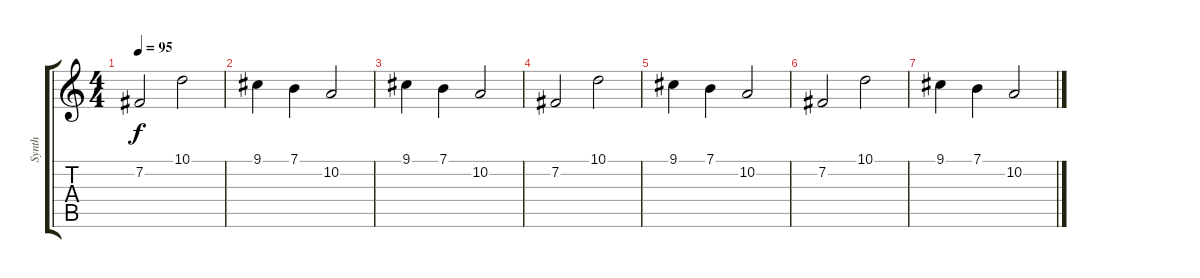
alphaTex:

\track ("Synth" "Synth") {instrument pad5bowed}
\staff {score tabs}
\tuning (E4 B3 G3 D3 A2 E2) {hide}
\ts (4 4)
\tempo 95
\clef g2
\ks c
7.2.2{dy f} 10.1.2 |
9.1.4 7.1.4 10.2.2 |
9.1.4 7.1.4 10.2.2 |
7.2.2 10.1.2 |
9.1.4 7.1.4 10.2.2 |
7.2.2 10.1.2 |
9.1.4 7.1.4 10.2.2
